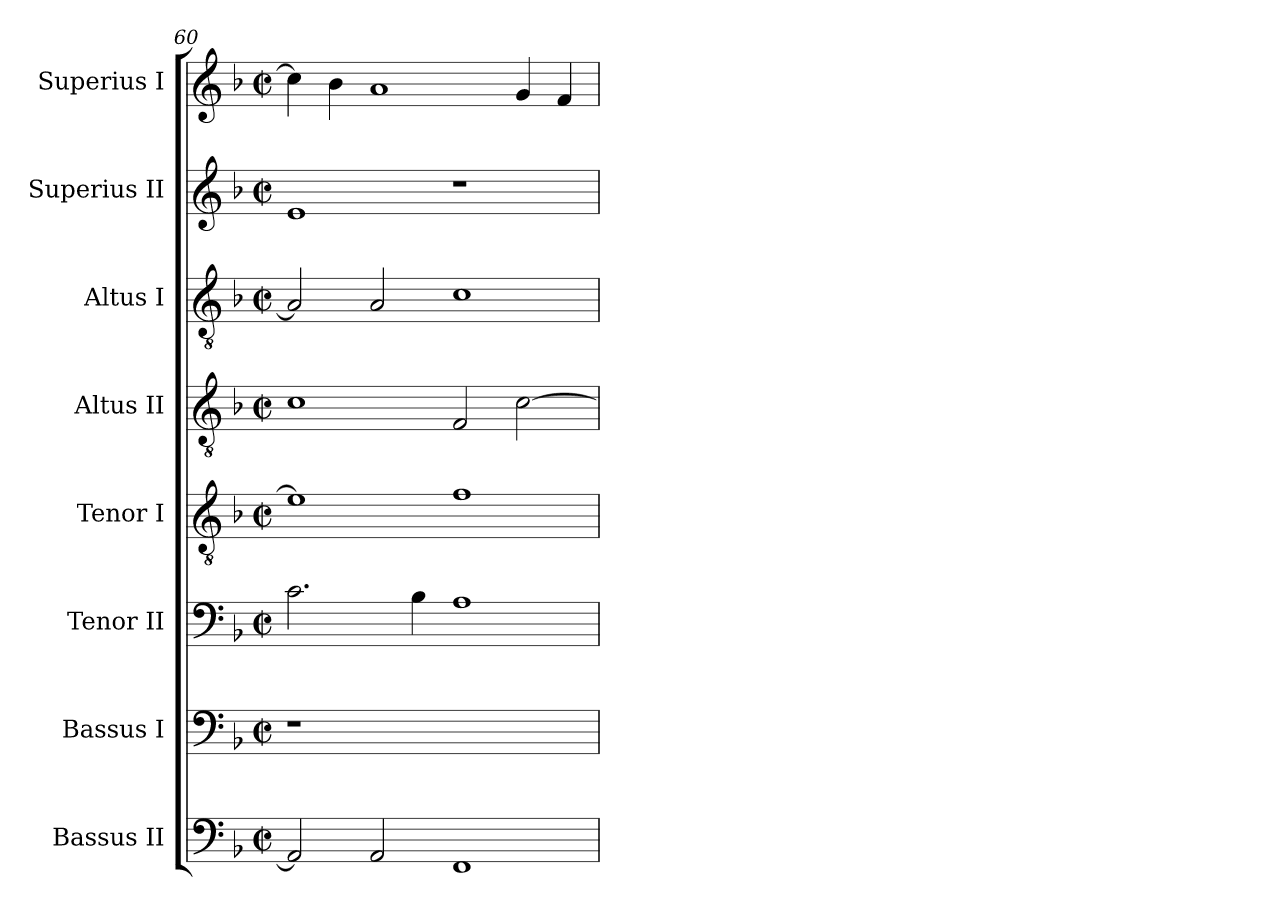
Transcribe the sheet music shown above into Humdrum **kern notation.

**kern	**kern	**kern	**kern	**kern	**kern	**kern	**kern
*part8	*part7	*part6	*part5	*part4	*part3	*part2	*part1
*staff8	*staff7	*staff6	*staff5	*staff4	*staff3	*staff2	*staff1
*I"Bassus II	*I"Bassus I	*I"Tenor II	*I"Tenor I	*I"Altus II	*I"Altus I	*I"Superius II	*I"Superius I
*I'B. II	*I'B. I	*I'T. II	*I'T. I	*I'A. II	*I'A. I	*I'S. II	*I'S. I
*clefF4	*clefF4	*clefF4	*clefGv2	*clefGv2	*clefGv2	*clefG2	*clefG2
*	*	*	*ITrd7c12	*ITrd7c12	*ITrd7c12	*	*
*k[b-]	*k[b-]	*k[b-]	*k[b-]	*k[b-]	*k[b-]	*k[b-]	*k[b-]
*F:	*F:	*F:	*F:	*F:	*F:	*F:	*F:
*M2/2	*M2/2	*M2/2	*M2/2	*M2/2	*M2/2	*M2/2	*M2/2
*met(c|)	*met(c|)	*met(c|)	*met(c|)	*met(c|)	*met(c|)	*met(c|)	*met(c|)
=60	=60	=60	=60	=60	=60	=60	=60
!	!LO:N:vis=1	!	!	!	!	!	!
2AAi/]	1r	2.ci\	1Ei]	1Ci	2AAi/]	1ei	4cci\]
.	.	.	.	.	.	.	4b-i\
2AAi/	.	.	.	.	2AAi/	.	1ai
.	.	4B-i\	.	.	.	.	.
1FFi	1ryy	1Ai	1Fi	2FFi/	1Ci	1r	.
.	.	.	.	[>2Ci\	.	.	4gi/
.	.	.	.	.	.	.	4fi/
=	=	=	=	=	=	=	=
*-	*-	*-	*-	*-	*-	*-	*-
